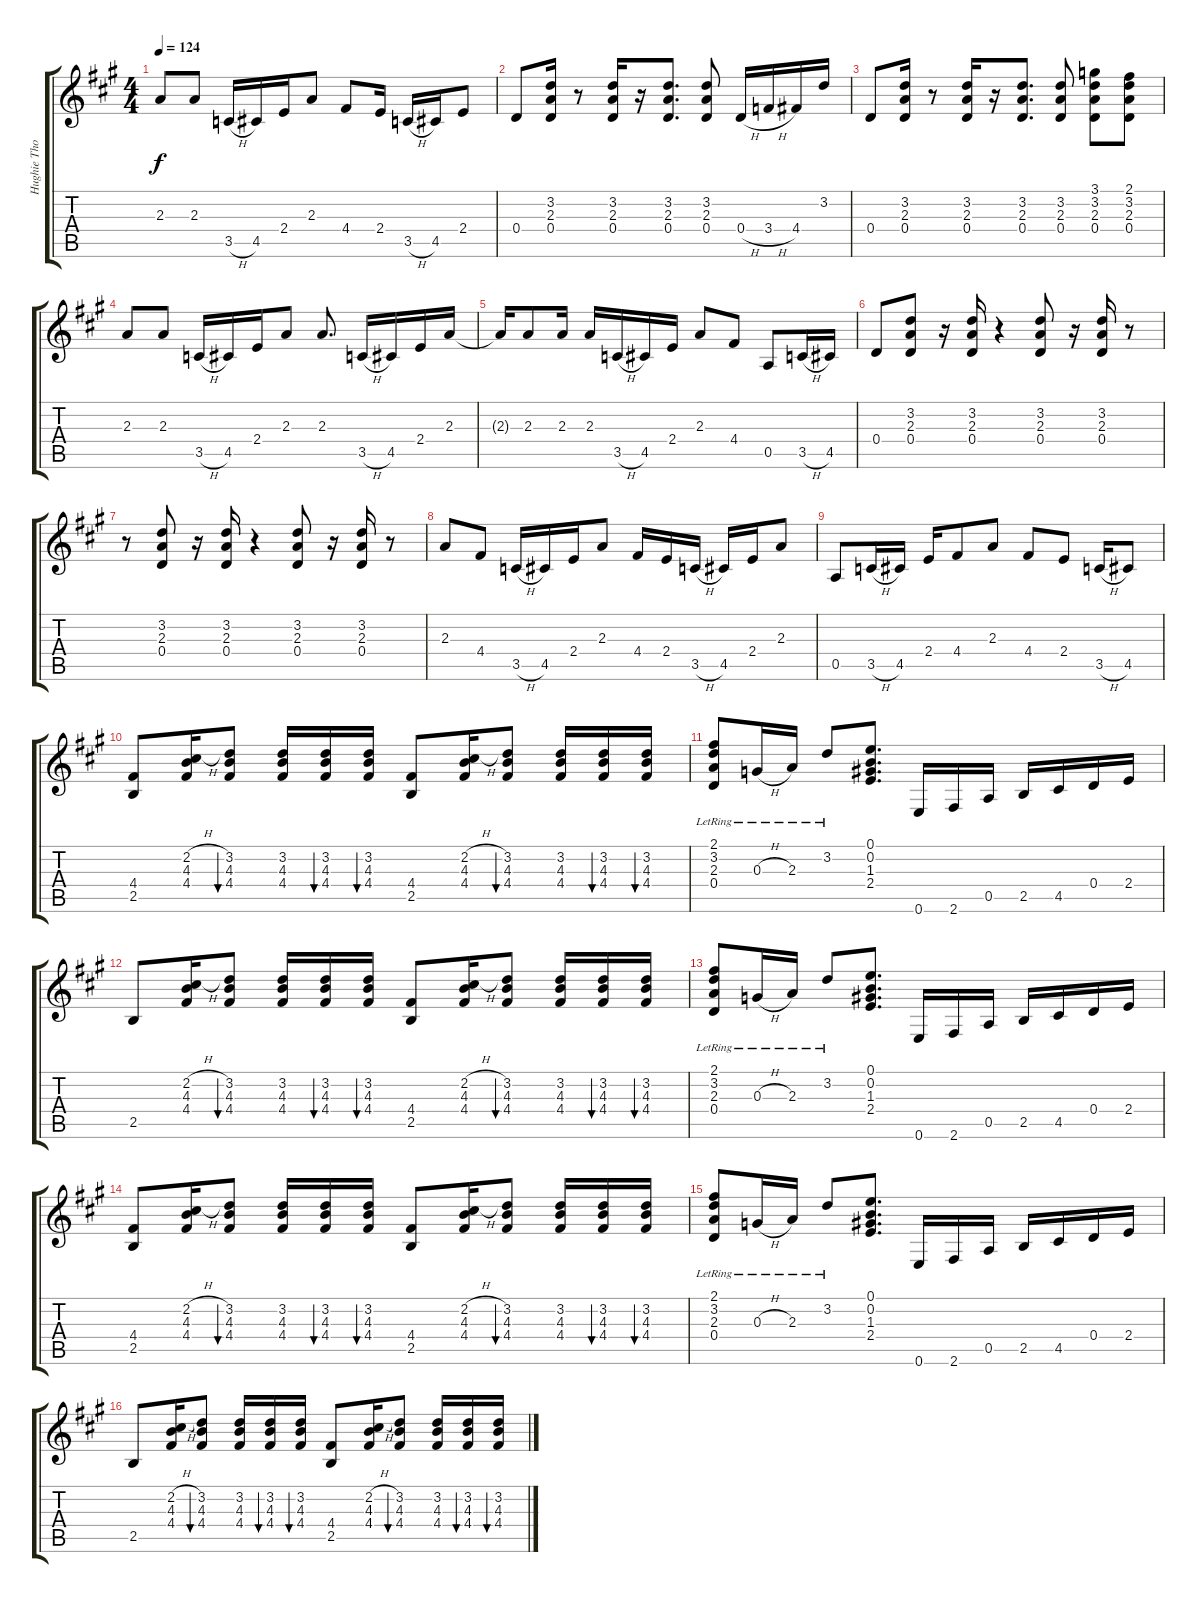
\track ("Hughie Thomasson Guitar" "Hughie Tho") {instrument electricguitarclean}
\staff {score tabs}
\tuning (E4 B3 G3 D3 A2 E2) {hide}
\ts (4 4)
\tempo 124
\clef g2
\ks a
2.3{t}.8{dy f} 2.3.8 3.5{h}.16 4.5.16 2.4.16 2.3.8 4.4.8 2.4.16 3.5{h}.16 4.5.16 2.4.8 |
0.4.8 (3.2 2.3 0.4).16 r.8 (3.2 2.3 0.4).16 r.16 (3.2 2.3 0.4).8{d} (3.2 2.3 0.4).8 0.4{h}.16 3.4{h}.16 4.4.16 3.2.16 |
0.4.8 (3.2 2.3 0.4).16 r.8 (3.2 2.3 0.4).16 r.16 (3.2 2.3 0.4).8{d} (3.2 2.3 0.4).8 (3.1 3.2 2.3 0.4).8 (2.1 3.2 2.3 0.4).8 |
2.3.8 2.3.8 3.5{h}.16 4.5.16 2.4.16 2.3.8 2.3.8{d} 3.5{h}.16 4.5.16 2.4.16 2.3.16 |
2.3{t}.16 2.3.8 2.3.16 2.3.16 3.5{h}.16 4.5.16 2.4.16 2.3.8 4.4.8 0.5.8 3.5{h}.16 4.5.16 |
0.4.8 (3.2 2.3 0.4).8 r.16 (3.2 2.3 0.4).16 r.4 (3.2 2.3 0.4).8 r.16 (3.2 2.3 0.4).16 r.8 |
r.8 (3.2 2.3 0.4).8 r.16 (3.2 2.3 0.4).16 r.4 (3.2 2.3 0.4).8 r.16 (3.2 2.3 0.4).16 r.8 |
2.3.8 4.4.8 3.5{h}.16 4.5.16 2.4.16 2.3.8 4.4.16 2.4.16 3.5{h}.16 4.5.16 2.4.16 2.3.8 |
0.5.8 3.5{h}.16 4.5.16 2.4.16 4.4.8 2.3.8 4.4.8 2.4.8 3.5{h}.16 4.5.8 |
(4.4 2.5).8 (2.2{h} 4.3 4.4).16 (3.2 4.3 4.4).8{bu 60} (3.2 4.3 4.4).16 (3.2 4.3 4.4).16{bu 60} (3.2 4.3 4.4).16{bu 60} (4.4 2.5).8 (2.2{h} 4.3 4.4).16 (3.2 4.3 4.4).8{bu 60} (3.2 4.3 4.4).16 (3.2 4.3 4.4).16{bu 60} (3.2 4.3 4.4).16{bu 60} |
(2.1{lr} 3.2{lr} 2.3{lr} 0.4{lr}).8 0.3{h lr}.16 2.3{lr}.16 3.2{lr}.8 (0.1 0.2 1.3 2.4).8{d} 0.6.16 2.6.16 0.5.16 2.5.16 4.5.16 0.4.16 2.4.16 |
2.5.8 (2.2{h} 4.3 4.4).16 (3.2 4.3 4.4).8{bu 60} (3.2 4.3 4.4).16 (3.2 4.3 4.4).16{bu 60} (3.2 4.3 4.4).16{bu 60} (4.4 2.5).8 (2.2{h} 4.3 4.4).16 (3.2 4.3 4.4).8{bu 60} (3.2 4.3 4.4).16 (3.2 4.3 4.4).16{bu 60} (3.2 4.3 4.4).16{bu 60} |
(2.1{lr} 3.2{lr} 2.3{lr} 0.4{lr}).8 0.3{h lr}.16 2.3{lr}.16 3.2{lr}.8 (0.1 0.2 1.3 2.4).8{d} 0.6.16 2.6.16 0.5.16 2.5.16 4.5.16 0.4.16 2.4.16 |
(4.4 2.5).8 (2.2{h} 4.3 4.4).16 (3.2 4.3 4.4).8{bu 60} (3.2 4.3 4.4).16 (3.2 4.3 4.4).16{bu 60} (3.2 4.3 4.4).16{bu 60} (4.4 2.5).8 (2.2{h} 4.3 4.4).16 (3.2 4.3 4.4).8{bu 60} (3.2 4.3 4.4).16 (3.2 4.3 4.4).16{bu 60} (3.2 4.3 4.4).16{bu 60} |
(2.1{lr} 3.2{lr} 2.3{lr} 0.4{lr}).8 0.3{h lr}.16 2.3{lr}.16 3.2{lr}.8 (0.1 0.2 1.3 2.4).8{d} 0.6.16 2.6.16 0.5.16 2.5.16 4.5.16 0.4.16 2.4.16 |
2.5.8 (2.2{h} 4.3 4.4).16 (3.2 4.3 4.4).8{bu 60} (3.2 4.3 4.4).16 (3.2 4.3 4.4).16{bu 60} (3.2 4.3 4.4).16{bu 60} (4.4 2.5).8 (2.2{h} 4.3 4.4).16 (3.2 4.3 4.4).8{bu 60} (3.2 4.3 4.4).16 (3.2 4.3 4.4).16{bu 60} (3.2 4.3 4.4).16{bu 60}
